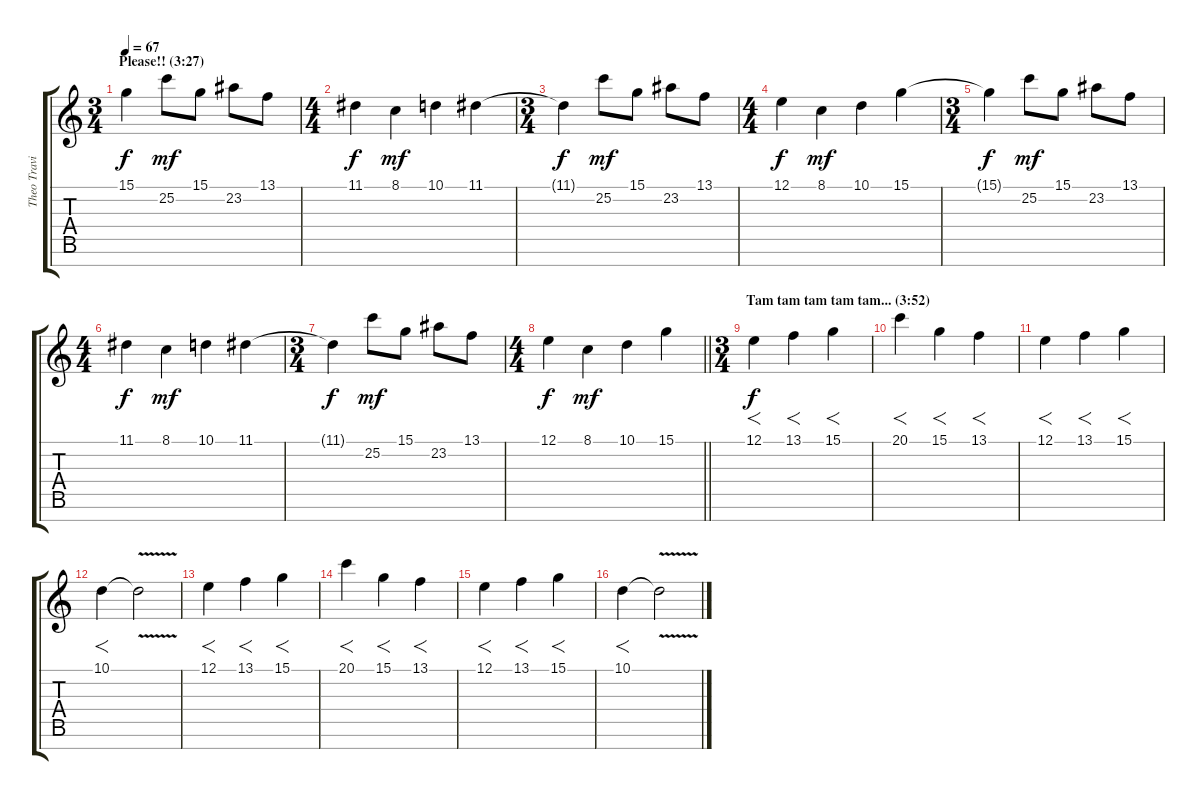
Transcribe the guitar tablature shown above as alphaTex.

\track ("Theo Travis" "Theo Travi") {instrument synthstrings1}
\staff {score tabs}
\tuning (E4 B3 G3 D3 A2 E2 B1) {hide}
\ts (3 4)
\section ("" "Please!! (3:27)")
\tempo 67
\clef g2
\ks c
15.1{t}.4{dy f} 25.2.8{dy mf} 15.1.8 23.2.8 13.1.8 |
\ts (4 4)
11.1.4{dy f} 8.1.4{dy mf} 10.1.4 11.1.4 |
\ts (3 4)
11.1{t}.4{dy f} 25.2.8{dy mf} 15.1.8 23.2.8 13.1.8 |
\ts (4 4)
12.1.4{dy f} 8.1.4{dy mf} 10.1.4 15.1.4 |
\ts (3 4)
15.1{t}.4{dy f} 25.2.8{dy mf} 15.1.8 23.2.8 13.1.8 |
\ts (4 4)
11.1.4{dy f} 8.1.4{dy mf} 10.1.4 11.1.4 |
\ts (3 4)
11.1{t}.4{dy f} 25.2.8{dy mf} 15.1.8 23.2.8 13.1.8 |
\ts (4 4)
\barLineRight lightlight
12.1.4{dy f} 8.1.4{dy mf} 10.1.4 15.1.4 |
\ts (3 4)
\section ("" "Tam tam tam tam tam... (3:52)")
12.1.4{f dy f volume 16 balance 8 instrument synthbrass1} 13.1.4{f} 15.1.4{f} |
20.1.4{f} 15.1.4{f} 13.1.4{f} |
12.1.4{f} 13.1.4{f} 15.1.4{f} |
10.1.4{f} 10.1{v t}.2 |
12.1.4{f} 13.1.4{f} 15.1.4{f} |
20.1.4{f} 15.1.4{f} 13.1.4{f} |
12.1.4{f} 13.1.4{f} 15.1.4{f} |
10.1.4{f} 10.1{v t}.2
